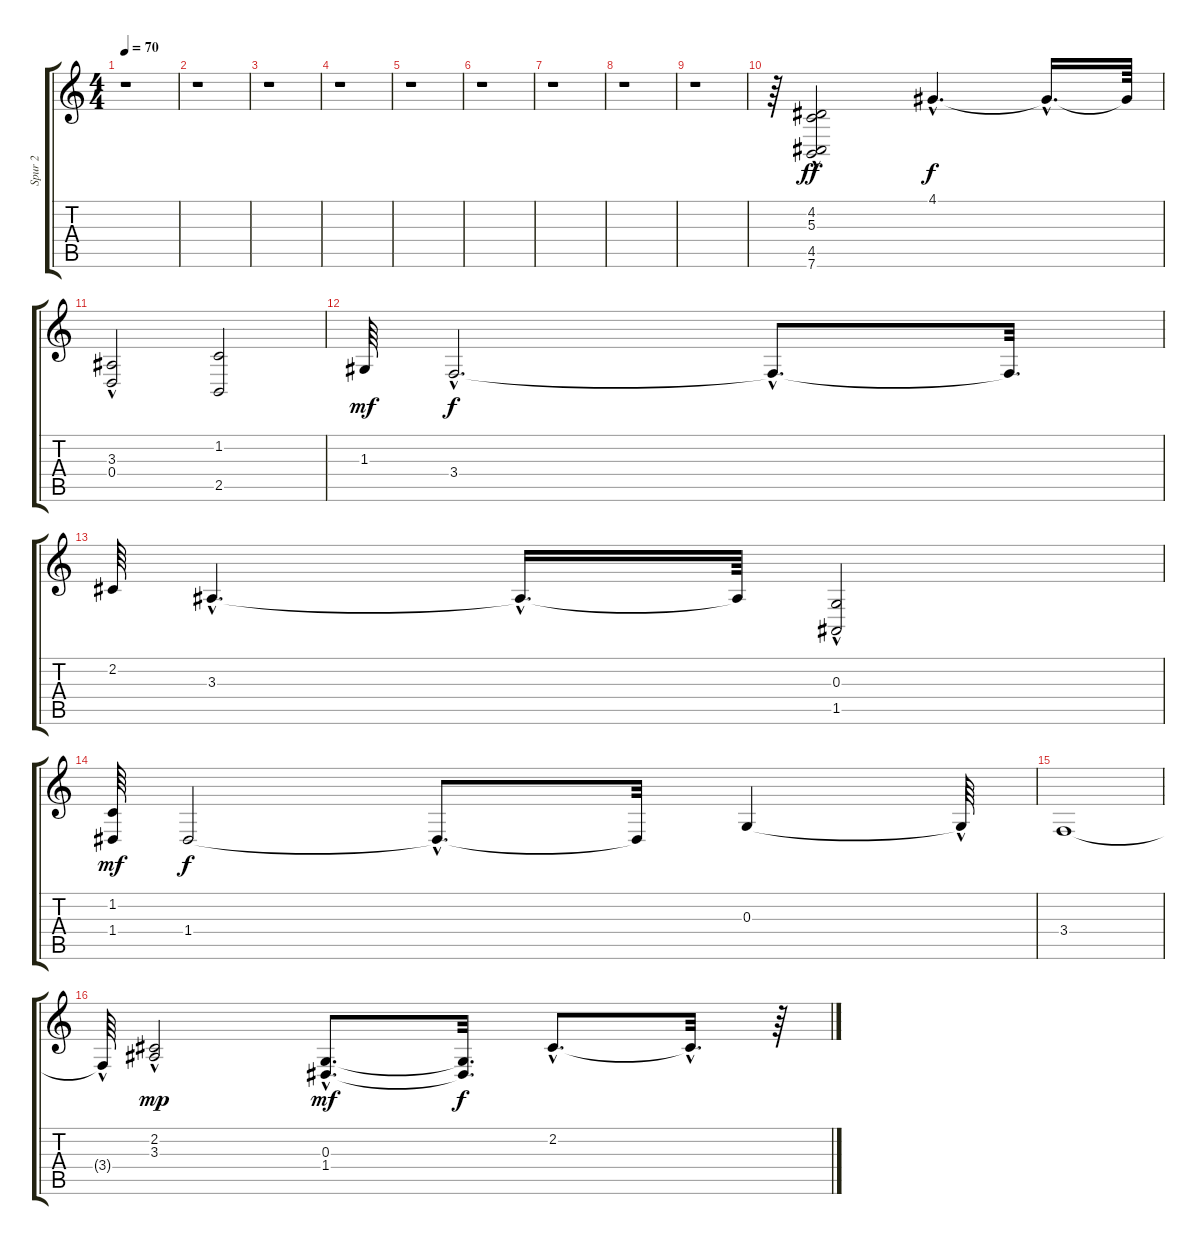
\track ("Spur 2" "Spur 2") {instrument choiraahs}
\staff {score tabs}
\tuning (E4 B3 G3 D3 A2 E2) {hide}
\ts (4 4)
\tempo 70
\clef g2
\ks c
r.1{dy ff} |
r.1 |
r.1 |
r.1 |
r.1 |
r.1 |
r.1 |
r.1 |
r.1 |
r.64 (4.2 5.3 4.5{hac} 7.6{hac}).2 4.1{hac}.4{d dy f} 4.1{hac t}.16{d} 4.1{t}.64 |
(3.3{hac} 0.4{hac}).2 (1.2 2.5).2 |
1.3.64{dy mf} 3.4{hac}.2{d dy f} 3.4{hac t}.8{d} 3.4{t}.32{d} |
2.2.64 3.3{hac}.4{d} 3.3{hac t}.16{d} 3.3{t}.64 (0.3 1.5{hac}).2 |
(1.2 1.4).64{dy mf} 1.4.2{dy f} 1.4{hac t}.8{d} 1.4{t}.32 0.3.4 0.3{hac t}.64 |
3.4.1 |
3.4{hac t}.64 (2.2 3.3{hac}).2{dy mp} (0.3{hac} 1.4{hac}).8{d dy mf} (0.3{t} 1.4{t}).32{d dy f} 2.2{hac}.8{d} 2.2{hac t}.32{d} r.64
